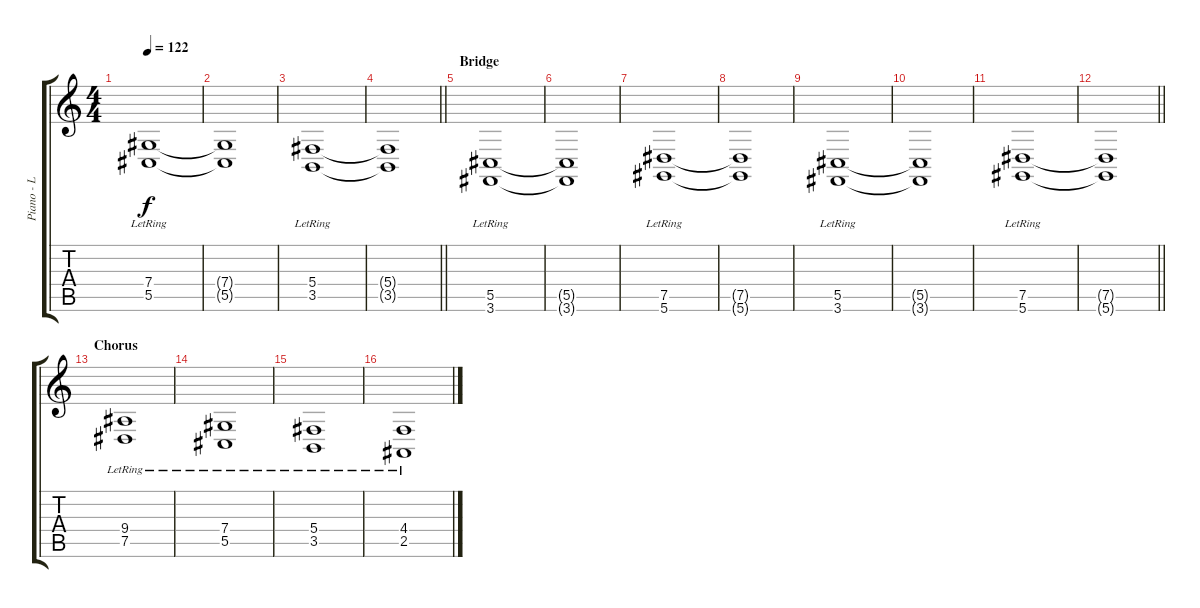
\track ("Piano - L Hand" "Piano - L ") {instrument stringensemble1}
\staff {score tabs}
\tuning (Eb4 Bb3 Gb3 Db3 Ab2 Eb2) {hide}
\ts (4 4)
\tempo 122
\clef g2
\ks c
(7.4{lr} 5.5{lr}).1{dy f} |
(7.4{t} 5.5{t}).1 |
(5.4{lr} 3.5{lr}).1 |
\barLineRight lightlight
(5.4{t} 3.5{t}).1 |
\section ("" "Bridge")
(5.5 3.6{lr}).1{volume 7} |
(5.5{t} 3.6{t}).1 |
(7.5 5.6{lr}).1 |
(7.5{t} 5.6{t}).1 |
(5.5 3.6{lr}).1 |
(5.5{t} 3.6{t}).1 |
(7.5 5.6{lr}).1 |
\barLineRight lightlight
(7.5{t} 5.6{t}).1 |
\section ("" "Chorus")
(9.4{lr} 7.5{lr}).1 |
(7.4{lr} 5.5{lr}).1 |
(5.4{lr} 3.5{lr}).1 |
(4.4{lr} 2.5{lr}).1
